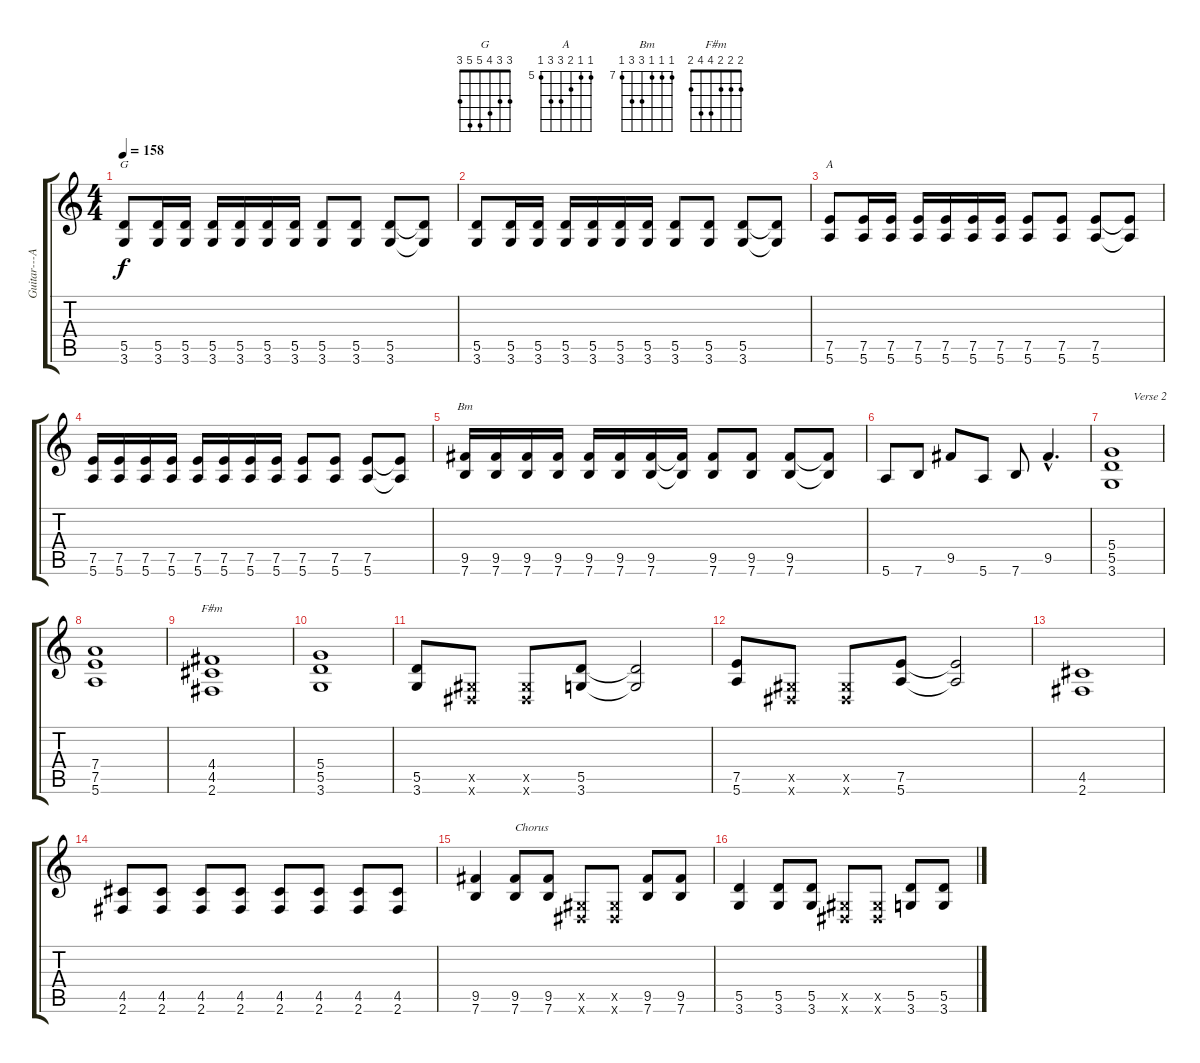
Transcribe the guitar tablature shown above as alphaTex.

\track ("" "Guitar---A") {instrument distortionguitar}
\staff {score tabs}
\tuning (E4 B3 G3 D3 A2 E2) {hide}
\chord ("G" 3 3 4 5 5 3)
\chord ("A" 5 5 6 7 7 5) {firstfret 5}
\chord ("Bm" 7 7 7 9 9 7) {firstfret 7}
\chord ("F#m" 2 2 2 4 4 2)
\ts (4 4)
\tempo 158
\clef g2
\ks c
(5.5 3.6).8{ch "G" dy f} (5.5 3.6).16 (5.5 3.6).16 (5.5 3.6).16 (5.5 3.6).16 (5.5 3.6).16 (5.5 3.6).16 (5.5 3.6).8 (5.5 3.6).8 (5.5 3.6).8 (5.5{t} 3.6{t}).8 |
(5.5 3.6).8 (5.5 3.6).16 (5.5 3.6).16 (5.5 3.6).16 (5.5 3.6).16 (5.5 3.6).16 (5.5 3.6).16 (5.5 3.6).8 (5.5 3.6).8 (5.5 3.6).8 (5.5{t} 3.6{t}).8 |
(7.5 5.6).8{ch "A"} (7.5 5.6).16 (7.5 5.6).16 (7.5 5.6).16 (7.5 5.6).16 (7.5 5.6).16 (7.5 5.6).16 (7.5 5.6).8 (7.5 5.6).8 (7.5 5.6).8 (7.5{t} 5.6{t}).8 |
(7.5 5.6).16 (7.5 5.6).16 (7.5 5.6).16 (7.5 5.6).16 (7.5 5.6).16 (7.5 5.6).16 (7.5 5.6).16 (7.5 5.6).16 (7.5 5.6).8 (7.5 5.6).8 (7.5 5.6).8 (7.5{t} 5.6{t}).8 |
(9.5 7.6).16{ch "Bm"} (9.5 7.6).16 (9.5 7.6).16 (9.5 7.6).16 (9.5 7.6).16 (9.5 7.6).16 (9.5 7.6).16 (9.5{t} 7.6{t}).16 (9.5 7.6).8 (9.5 7.6).8 (9.5 7.6).8 (9.5{t} 7.6{t}).8 |
5.6.8 7.6.8 9.5.8 5.6.8 7.6.8 9.5{hac}.4{d} |
(5.4 5.5 3.6).1{txt "       Verse 2"} |
(7.4 7.5 5.6).1 |
(4.4 4.5 2.6).1{ch "F#m"} |
(5.4 5.5 3.6).1 |
(5.5 3.6).8 (-1.5{x} -1.6{x}).8 (-1.5{x} -1.6{x}).8 (5.5 3.6).8 (5.5{t} 3.6{t}).2 |
(7.5 5.6).8 (-1.5{x} -1.6{x}).8 (-1.5{x} -1.6{x}).8 (7.5 5.6).8 (7.5{t} 5.6{t}).2 |
(4.5 2.6).1 |
(4.5 2.6).8 (4.5 2.6).8 (4.5 2.6).8 (4.5 2.6).8 (4.5 2.6).8 (4.5 2.6).8 (4.5 2.6).8 (4.5 2.6).8 |
(9.5 7.6).4 (9.5 7.6).8{txt "Chorus"} (9.5 7.6).8 (-1.5{x} -1.6{x}).8 (-1.5{x} -1.6{x}).8 (9.5 7.6).8 (9.5 7.6).8 |
(5.5 3.6).4 (5.5 3.6).8 (5.5 3.6).8 (-1.5{x} -1.6{x}).8 (-1.5{x} -1.6{x}).8 (5.5 3.6).8 (5.5 3.6).8
